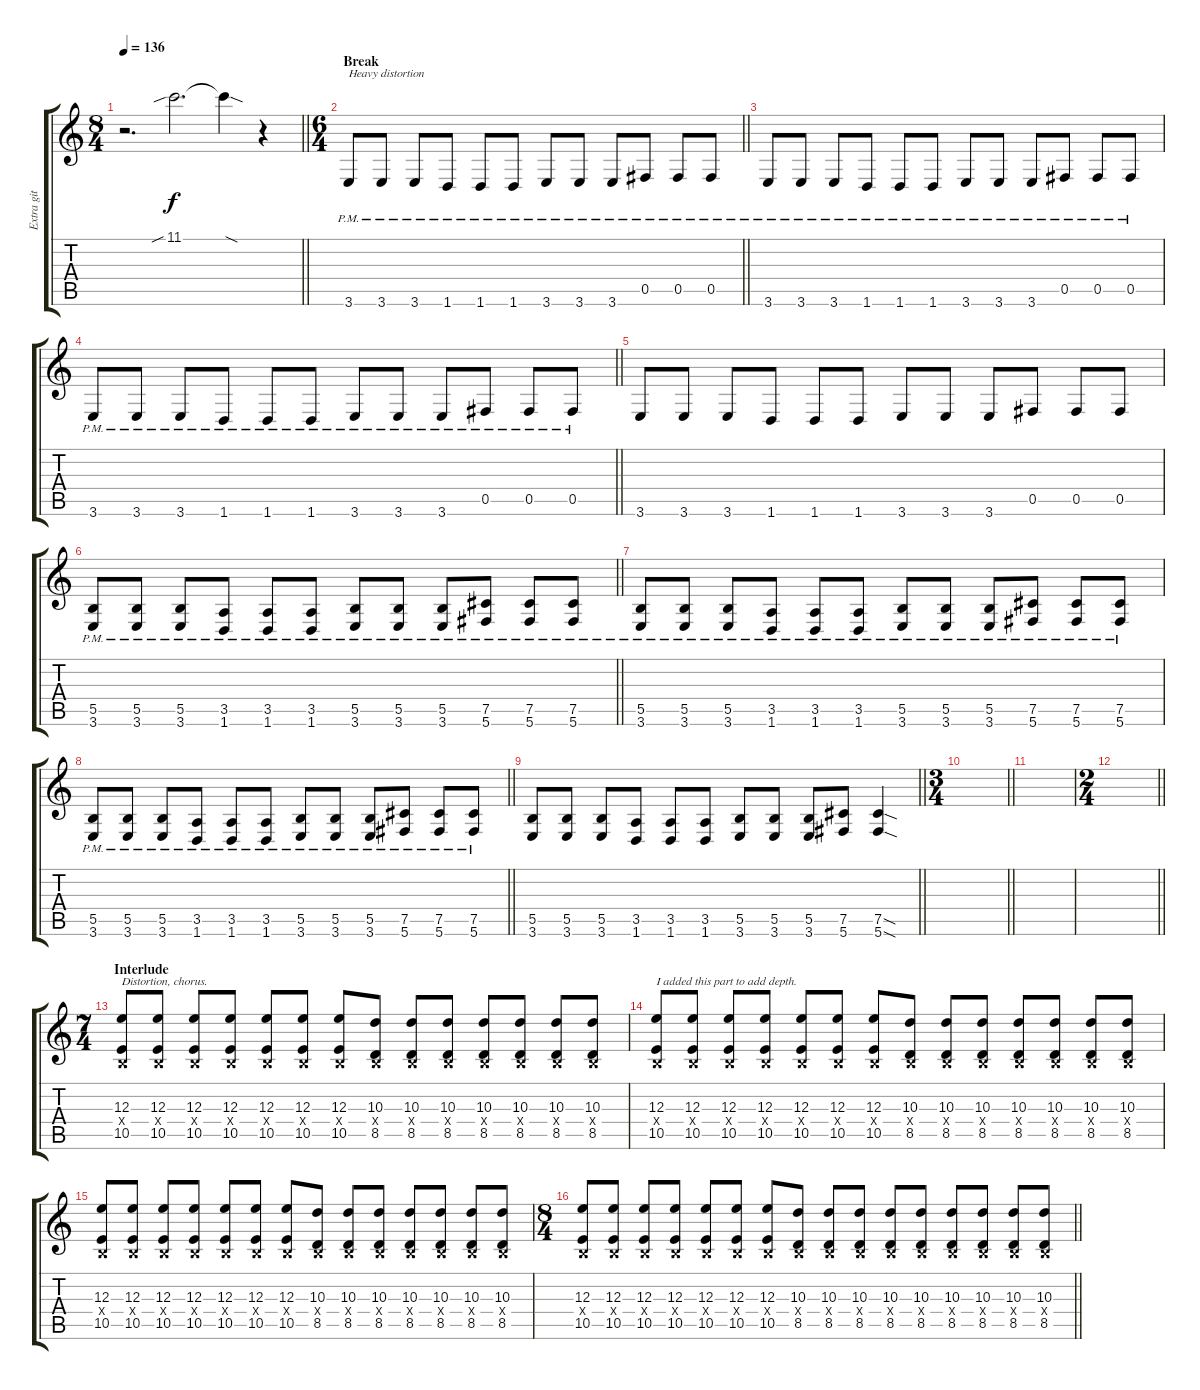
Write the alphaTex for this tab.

\track ("Extra git" "Extra git") {instrument overdrivenguitar}
\staff {score tabs}
\tuning (Db4 Ab3 E3 B2 Gb2 Db2) {hide}
\ts (8 4)
\tempo 136
\clef g2
\barLineRight lightlight
\ks c
r.2{d dy f} 11.1{sib}.2{d} 11.1{sod t}.4 r.4 |
\ts (6 4)
\section ("" "Break")
\barLineRight lightlight
3.6{pm}.8{txt "Heavy distortion" volume 12} 3.6{pm}.8 3.6{pm}.8 1.6{pm}.8 1.6{pm}.8 1.6{pm}.8 3.6{pm}.8 3.6{pm}.8 3.6{pm}.8 0.5{pm}.8 0.5{pm}.8 0.5{pm}.8 |
3.6{pm}.8 3.6{pm}.8 3.6{pm}.8 1.6{pm}.8 1.6{pm}.8 1.6{pm}.8 3.6{pm}.8 3.6{pm}.8 3.6{pm}.8 0.5{pm}.8 0.5{pm}.8 0.5{pm}.8 |
\barLineRight lightlight
3.6{pm}.8 3.6{pm}.8 3.6{pm}.8 1.6{pm}.8 1.6{pm}.8 1.6{pm}.8 3.6{pm}.8 3.6{pm}.8 3.6{pm}.8 0.5{pm}.8 0.5{pm}.8 0.5{pm}.8 |
3.6.8 3.6.8 3.6.8 1.6.8 1.6.8 1.6.8 3.6.8 3.6.8 3.6.8 0.5.8 0.5.8 0.5.8 |
\barLineRight lightlight
(5.5{pm} 3.6{pm}).8 (5.5{pm} 3.6{pm}).8 (5.5{pm} 3.6{pm}).8 (3.5{pm} 1.6{pm}).8 (3.5{pm} 1.6{pm}).8 (3.5{pm} 1.6{pm}).8 (5.5{pm} 3.6{pm}).8 (5.5{pm} 3.6{pm}).8 (5.5{pm} 3.6{pm}).8 (7.5{pm} 5.6{pm}).8 (7.5{pm} 5.6{pm}).8 (7.5{pm} 5.6{pm}).8 |
(5.5{pm} 3.6{pm}).8 (5.5{pm} 3.6{pm}).8 (5.5{pm} 3.6{pm}).8 (3.5{pm} 1.6{pm}).8 (3.5{pm} 1.6{pm}).8 (3.5{pm} 1.6{pm}).8 (5.5{pm} 3.6{pm}).8 (5.5{pm} 3.6{pm}).8 (5.5{pm} 3.6{pm}).8 (7.5{pm} 5.6{pm}).8 (7.5{pm} 5.6{pm}).8 (7.5{pm} 5.6{pm}).8 |
\barLineRight lightlight
(5.5{pm} 3.6{pm}).8 (5.5{pm} 3.6{pm}).8 (5.5{pm} 3.6{pm}).8 (3.5{pm} 1.6{pm}).8 (3.5{pm} 1.6{pm}).8 (3.5{pm} 1.6{pm}).8 (5.5{pm} 3.6{pm}).8 (5.5{pm} 3.6{pm}).8 (5.5{pm} 3.6{pm}).8 (7.5{pm} 5.6{pm}).8 (7.5{pm} 5.6{pm}).8 (7.5{pm} 5.6{pm}).8 |
\barLineRight lightlight
(5.5 3.6).8 (5.5 3.6).8 (5.5 3.6).8 (3.5 1.6).8 (3.5 1.6).8 (3.5 1.6).8 (5.5 3.6).8 (5.5 3.6).8 (5.5 3.6).8 (7.5 5.6).8 (7.5{sod} 5.6{sod}).4 |
\ts (3 4)
\barLineRight lightlight
|
|
\ts (2 4)
\barLineRight lightlight
|
\ts (7 4)
\section ("" "Interlude")
(12.3 0.4{x} 10.5).8{txt "Distortion, chorus. "} (12.3 0.4{x} 10.5).8 (12.3 0.4{x} 10.5).8 (12.3 0.4{x} 10.5).8 (12.3 0.4{x} 10.5).8 (12.3 0.4{x} 10.5).8 (12.3 0.4{x} 10.5).8 (10.3 0.4{x} 8.5).8 (10.3 0.4{x} 8.5).8 (10.3 0.4{x} 8.5).8 (10.3 0.4{x} 8.5).8 (10.3 0.4{x} 8.5).8 (10.3 0.4{x} 8.5).8 (10.3 0.4{x} 8.5).8 |
(12.3 0.4{x} 10.5).8{txt "I added this part to add depth."} (12.3 0.4{x} 10.5).8 (12.3 0.4{x} 10.5).8 (12.3 0.4{x} 10.5).8 (12.3 0.4{x} 10.5).8 (12.3 0.4{x} 10.5).8 (12.3 0.4{x} 10.5).8 (10.3 0.4{x} 8.5).8 (10.3 0.4{x} 8.5).8 (10.3 0.4{x} 8.5).8 (10.3 0.4{x} 8.5).8 (10.3 0.4{x} 8.5).8 (10.3 0.4{x} 8.5).8 (10.3 0.4{x} 8.5).8 |
(12.3 0.4{x} 10.5).8 (12.3 0.4{x} 10.5).8 (12.3 0.4{x} 10.5).8 (12.3 0.4{x} 10.5).8 (12.3 0.4{x} 10.5).8 (12.3 0.4{x} 10.5).8 (12.3 0.4{x} 10.5).8 (10.3 0.4{x} 8.5).8 (10.3 0.4{x} 8.5).8 (10.3 0.4{x} 8.5).8 (10.3 0.4{x} 8.5).8 (10.3 0.4{x} 8.5).8 (10.3 0.4{x} 8.5).8 (10.3 0.4{x} 8.5).8 |
\ts (8 4)
\barLineRight lightlight
(12.3 0.4{x} 10.5).8 (12.3 0.4{x} 10.5).8 (12.3 0.4{x} 10.5).8 (12.3 0.4{x} 10.5).8 (12.3 0.4{x} 10.5).8 (12.3 0.4{x} 10.5).8 (12.3 0.4{x} 10.5).8 (10.3 0.4{x} 8.5).8 (10.3 0.4{x} 8.5).8 (10.3 0.4{x} 8.5).8 (10.3 0.4{x} 8.5).8 (10.3 0.4{x} 8.5).8 (10.3 0.4{x} 8.5).8 (10.3 0.4{x} 8.5).8 (10.3 0.4{x} 8.5).8 (10.3 0.4{x} 8.5).8
